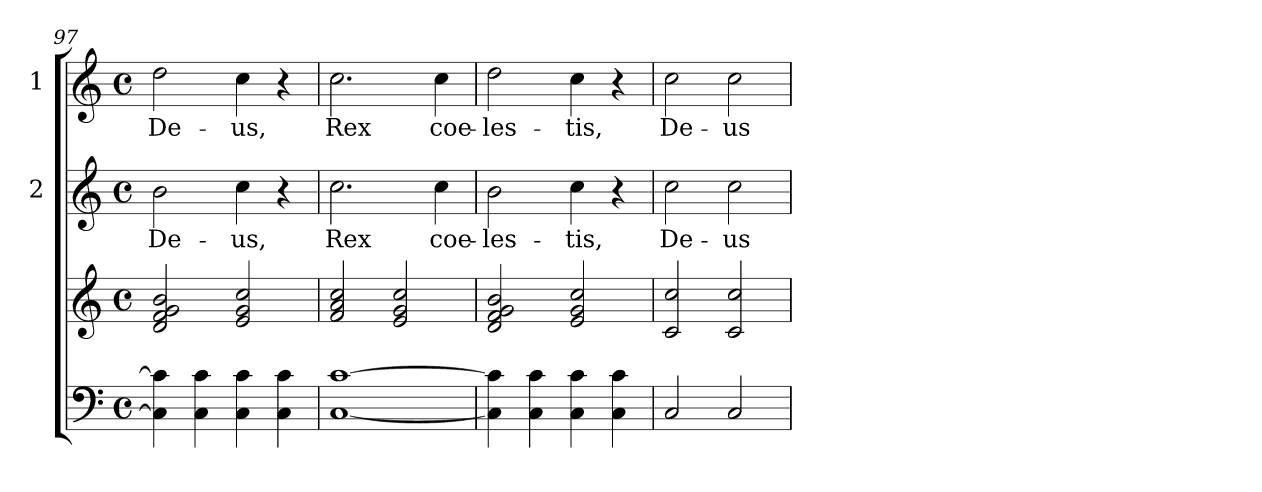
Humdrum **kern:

**kern	**kern	**kern	**text	**kern	**text
*part3	*part3	*part2	*part2	*part1	*part1
*staff4	*staff3	*staff2	*staff2	*staff1	*staff1
*	*	*I"2	*	*I"1	*
!!LO:PB:g=z
*clefF4	*clefG2	*clefG2	*	*clefG2	*
*k[]	*k[]	*k[]	*	*k[]	*
*C:	*C:	*C:	*	*C:	*
*M4/4	*M4/4	*M4/4	*	*M4/4	*
*met(c)	*met(c)	*met(c)	*	*met(c)	*
=97	=97	=97	=97	=97	=97
!	!	!	!LO:LY:b	!	!LO:LY:b
4C\] 4c\]	2d/ 2f/ 2g/ 2b/	2b\	De-	2dd\	De-
4C\ 4c\	.	.	.	.	.
!	!	!	!LO:LY:b	!	!LO:LY:b
4C\ 4c\	2e/ 2g/ 2cc/	4cc\	-us,	4cc\	-us,
4C\ 4c\	.	4r	.	4r	.
=98	=98	=98	=98	=98	=98
!	!	!	!LO:LY:b	!	!LO:LY:b
[1C [1c	2f/ 2a/ 2cc/	2.cc\	Rex	2.cc\	Rex
.	2e/ 2g/ 2cc/	.	.	.	.
!	!	!	!LO:LY:b	!	!LO:LY:b
.	.	4cc\	coe-	4cc\	coe-
=99	=99	=99	=99	=99	=99
!	!	!	!LO:LY:b	!	!LO:LY:b
4C\] 4c\]	2d/ 2f/ 2g/ 2b/	2b\	-les-	2dd\	-les-
4C\ 4c\	.	.	.	.	.
!	!	!	!LO:LY:b	!	!LO:LY:b
4C\ 4c\	2e/ 2g/ 2cc/	4cc\	-tis,	4cc\	-tis,
4C\ 4c\	.	4r	.	4r	.
=100	=100	=100	=100	=100	=100
!	!	!	!LO:LY:b	!	!LO:LY:b
2C/	2c/ 2cc/	2cc\	De-	2cc\	De-
!	!	!	!LO:LY:b	!	!LO:LY:b
2C/	2c/ 2cc/	2cc\	-us	2cc\	-us
=	=	=	=	=	=
*-	*-	*-	*-	*-	*-
